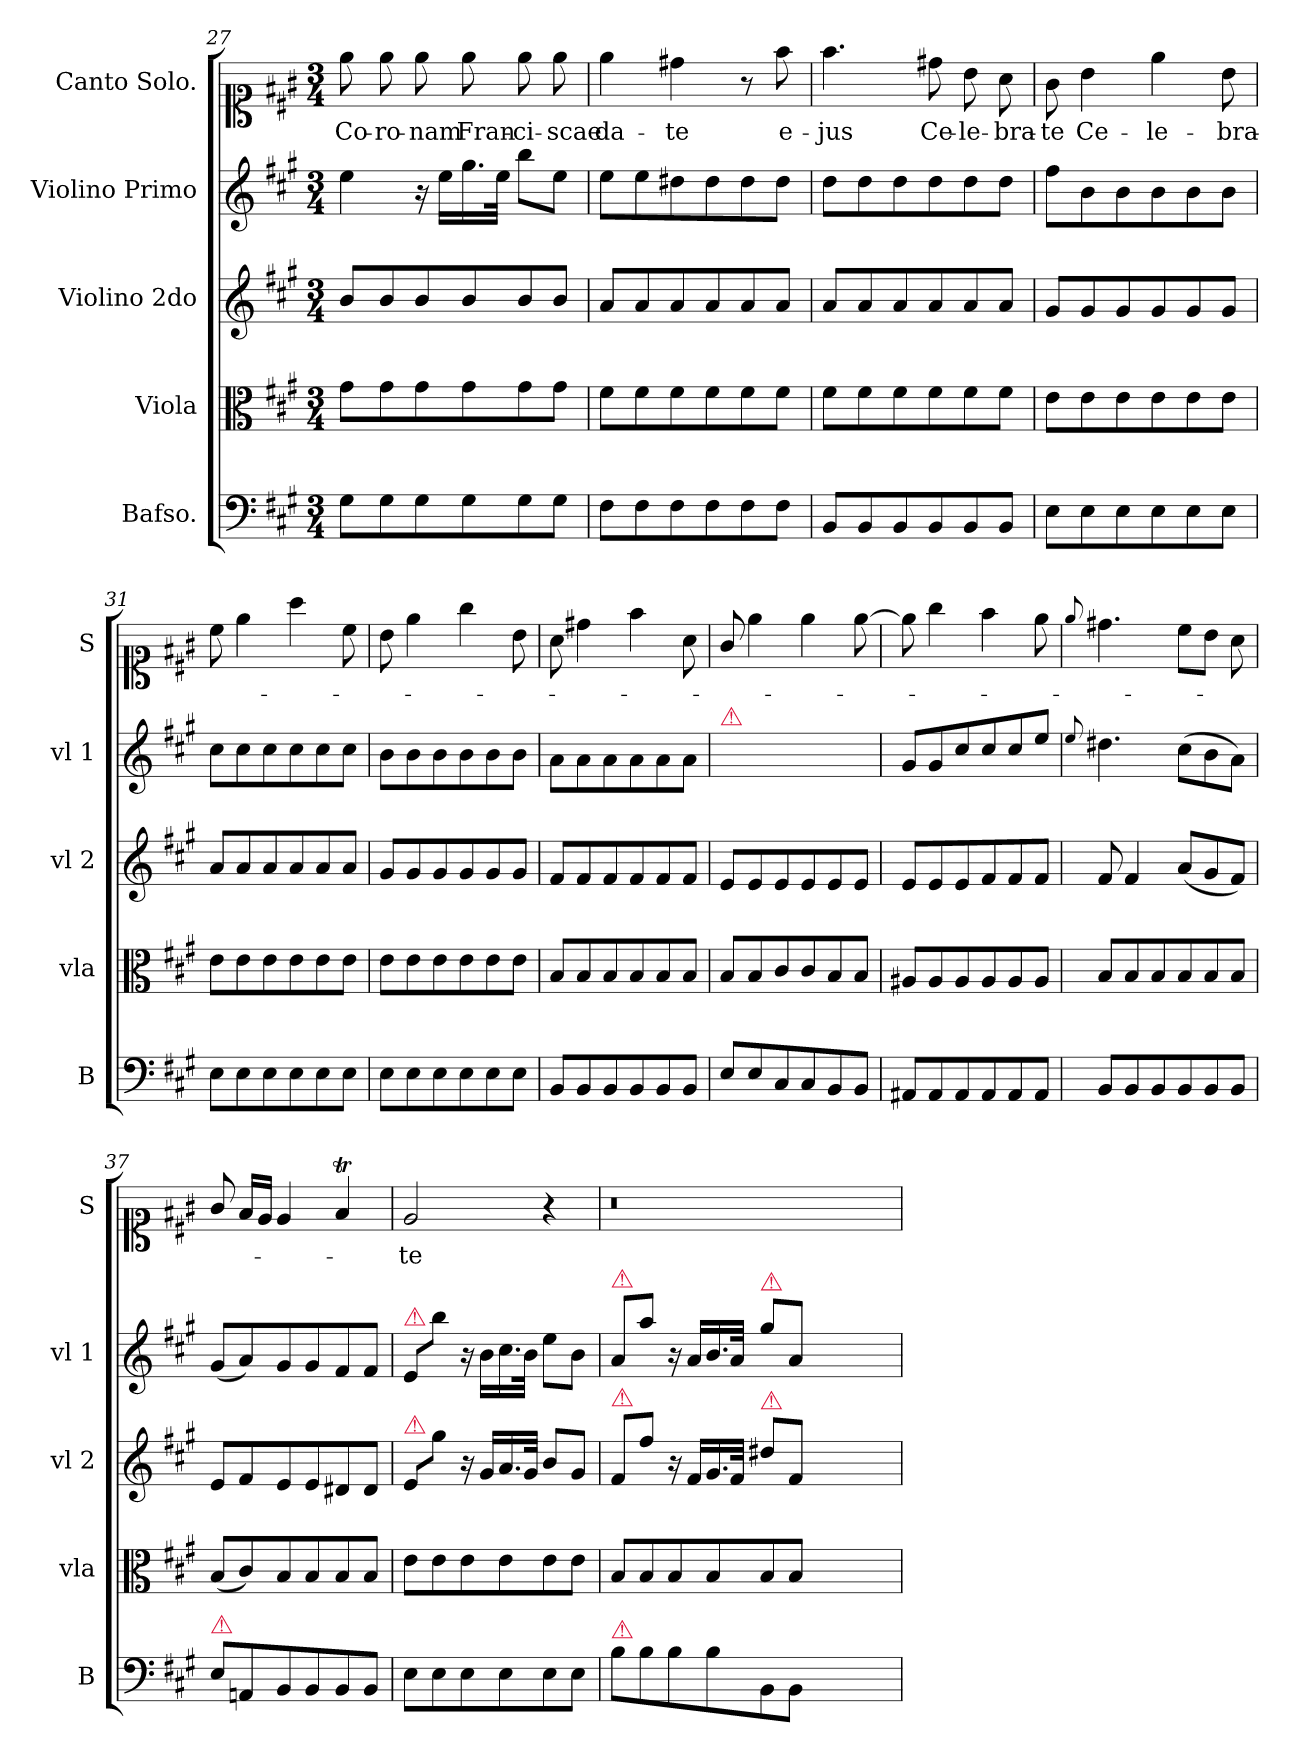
**kern	**kern	**kern	**dynam	**kern	**kern	**text
*part5	*part4	*part3	*part3	*part2	*part1	*part1
*staff5	*staff4	*staff3	*staff3	*staff2	*staff1	*staff1
*I"Bafso.	*I"Viola	*I"Violino 2do	*	*I"Violino Primo	*I"Canto Solo.	*
*I'B	*I'vla	*I'vl 2	*	*I'vl 1	*I'S	*
*clefF4	*clefC3	*clefG2	*	*clefG2	*clefC1	*
*k[f#c#g#]	*k[f#c#g#]	*k[f#c#g#]	*	*k[f#c#g#]	*k[f#c#g#]	*
*M3/4	*M3/4	*M3/4	*	*M3/4	*M3/4	*
=27	=27	=27	=27	=27	=27	=27
8G#\L	8g#\L	8b/L	.	4ee\	8ee\	Co-
8G#\	8g#\	8b/	.	.	8ee!\	-ro-
8G#\	8g#\	8b/	.	16r	8ee\	-nam
.	.	.	.	16ee\LL	.	.
8G#\	8g#\	8b/	.	16.gg#\	8ee\	Fran-
.	.	.	.	32ee\JJk	.	.
8G#\	8g#\	8b/	.	8bb\L	8ee\	-ci-
8G#\J	8g#\J	8b/J	.	8ee\J	8ee\	-scae
=28	=28	=28	=28	=28	=28	=28
8F#\L	8f#\L	8a/L	.	8ee\L	4ee\	da-
8F#\	8f#\	8a/	.	8ee\	.	.
8F#\	8f#\	8a/	.	8dd#X\	4dd#X\	-te
8F#\	8f#\	8a/	.	8dd#\	.	.
8F#\	8f#\	8a/	.	8dd#\	8r	.
8F#\J	8f#\J	8a/J	.	8dd#\J	8ff#\	e-
=29	=29	=29	=29	=29	=29	=29
8BB/L	8f#\L	8a/L	.	8dd\L	4.ff#\	-jus
8BB/	8f#\	8a/	.	8dd\	.	.
8BB/	8f#\	8a/	.	8dd\	.	.
8BB/	8f#\	8a/	.	8dd\	8dd#X\	Ce-
8BB/	8f#\	8a/	.	8dd\	8b\	-le-
8BB/J	8f#\J	8a/J	.	8dd\J	8a\	-bra-
=30	=30	=30	=30	=30	=30	=30
8E\L	8e\L	8g#/L	.	8ff#\L	8g#\	-te
8E\	8e\	8g#/	.	8b\	4b\	Ce-
8E\	8e\	8g#/	.	8b\	.	.
8E\	8e\	8g#/	.	8b\	4ee\	-le-
8E\	8e\	8g#/	.	8b\	.	.
8E\J	8e\J	8g#/J	.	8b\J	8b\	-bra-
=31	=31	=31	=31	=31	=31	=31
8E\L	8e\L	8a/L	.	8cc#\L	8cc#\	.
8E\	8e\	8a/	.	8cc#\	4ee\	.
8E\	8e\	8a/	.	8cc#\	.	.
8E\	8e\	8a/	.	8cc#\	4aa\	.
8E\	8e\	8a/	.	8cc#\	.	.
8E\J	8e\J	8a/J	.	8cc#\J	8cc#\	.
=32	=32	=32	=32	=32	=32	=32
8E\L	8e\L	8g#/L	.	8b\L	8b\	.
8E\	8e\	8g#/	.	8b\	4ee\	.
8E\	8e\	8g#/	.	8b\	.	.
8E\	8e\	8g#/	.	8b\	4gg#\	.
8E\	8e\	8g#/	.	8b\	.	.
8E\J	8e\J	8g#/J	.	8b\J	8b\	.
=33	=33	=33	=33	=33	=33	=33
8BB/L	8B/L	8f#/L	.	8a\L	8a\	.
8BB/	8B/	8f#/	.	8a\	4dd#X\	.
8BB/	8B/	8f#/	.	8a\	.	.
8BB/	8B/	8f#/	.	8a\	4ff#\	.
8BB/	8B/	8f#/	.	8a\	.	.
8BB/J	8B/J	8f#/J	.	8a\J	8a\	.
=34	=34	=34	=34	=34	=34	=34
!	!	!	!	!LO:TX:a:color=crimson:t=⚠	!	!
8E/L	8B/L	8e/L	.	8a\Lyy	8g#/	.
8E/	8B/	8e/	.	8a\yy	4ee\	.
8C#/	8c#/	8e/	.	8a\yy	.	.
8C#/	8c#/	8e/	.	8a\yy	4ee\	.
8BB/	8B/	8e/	.	8a\yy	.	.
8BB/J	8B/J	8e/J	.	8a\Jyy	[8ee\	.
=35	=35	=35	=35	=35	=35	=35
8AA#X/L	8A#X/L	8e/L	.	8g#/L	8ee\]	.
8AA#/	8A#/	8e/	.	8g#/	4gg#\	.
8AA#/	8A#/	8e/	.	8cc#/	.	.
8AA#/	8A#/	8f#/	.	8cc#/	4ff#\	.
8AA#/	8A#/	8f#/	.	8cc#/	.	.
8AA#/J	8A#/J	8f#/J	.	8ee/J	8ee\	.
=36	=36	=36	=36	=36	=36	=36
.	.	.	.	8qqee/	8qqee/	.
8BB/L	8B/L	8f#/	.	4.dd#X\	4.dd#X\	.
8BB/	8B/	4f#/	.	.	.	.
8BB/	8B/	.	.	.	.	.
8BB/	8B/	(8a/L	.	(8cc#\L	8cc#\L	.
8BB/	8B/	8g#/	.	8b\	8b\J	.
8BB/J	8B/J	8f#/J)	.	8a\J)	8a\	.
=37	=37	=37	=37	=37	=37	=37
!LO:TX:a:color=crimson:t=⚠	!	!	!	!	!	!
8E\L	(8B/L	8e/L	.	(8g#/L	8g#/	.
8AAn/	8c#/)	8f#/	.	8a/)	16f#/LL	.
.	.	.	.	.	16e/JJ	.
8BB/	8B/	8e/	.	8g#/	4e/	.
8BB/	8B/	8e/	.	8g#/	.	.
!	!	!	!LO:DY:a	!	!	!
8BB/	8B/	8d#X/	for.	8f#/	4f#T/	.
8BB/J	8B/J	8d#/J	.	8f#/J	.	.
=38	=38	=38	=38	=38	=38	=38
!	!	!	!	!LO:TX:a:color=crimson:t=⚠	!	!
!	!	!LO:TX:a:color=crimson:t=⚠	!	!	!	!
8E\L	8e\L	8e/L	.	8e/L	2e/	-te
8E\	8e\	8gg#\J	.	8bb\J	.	.
8E\	8e\	16r	.	16r	.	.
.	.	16g#/LL	.	16b\LL	.	.
8E\	8e\	16.a/	.	16.cc#\	.	.
.	.	32g#/JJk	.	32b\JJk	.	.
8E\	8e\	8b/L	.	8ee\L	4r	.
8E\J	8e\J	8g#/J	.	8b\J	.	.
=39	=39	=39	=39	=39	=39	=39
!	!	!	!	!LO:TX:a:color=crimson:t=⚠	!	!
!	!	!LO:TX:a:color=crimson:t=⚠	!	!	!	!
!LO:TX:a:color=crimson:t=⚠	!	!	!	!	!	!
!	!	!	!	!	!LO:N:vis=0	!
8B\L	8B/L	8f#/L	.	8a/L	1.r	.
8B\	8B/	8ff#\J	.	8aa\J	.	.
8B\	8B/	16r	.	16r	.	.
.	.	16f#/LL	.	16a/LL	.	.
8B\	8B/	16.g#/	.	16.b/	.	.
.	.	32f#/JJk	.	32a/JJk	.	.
!	!	!	!	!LO:TX:a:color=crimson:t=⚠	!	!
!	!	!LO:TX:a:color=crimson:t=⚠	!	!	!	!
8BB/	8B/	8dd#X\L	.	8gg#\L	.	.
8BB/J	8B/J	8f#/J	.	8a/J	.	.
2.ryy	2.ryy	2.ryy	.	2.ryy	.	.
=	=	=	=	=	=	=
*-	*-	*-	*-	*-	*-	*-
